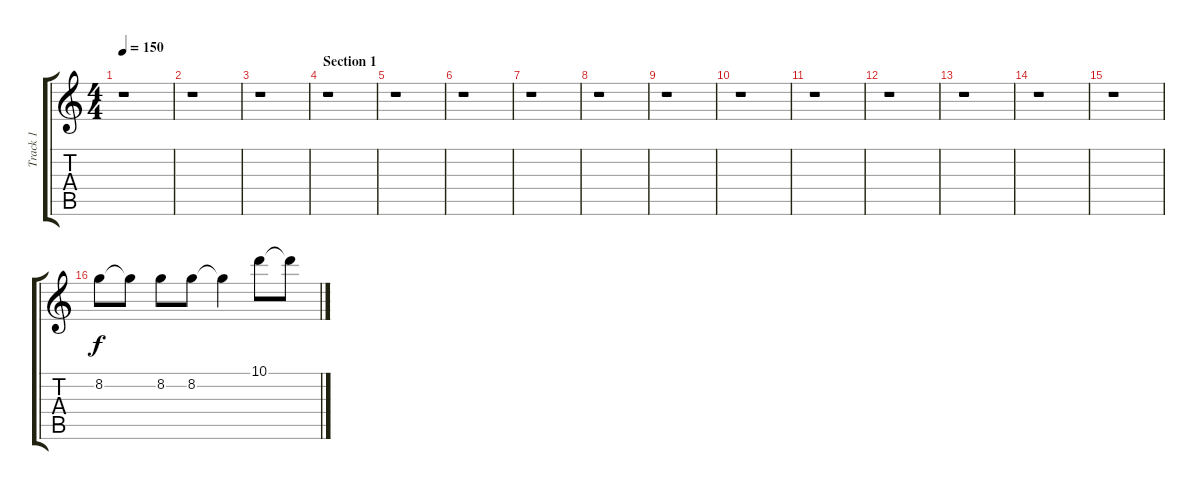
\track ("Track 1" "Track 1") {instrument electricguitarclean}
\staff {score tabs}
\tuning (E4 B3 G3 D3 A2 E2) {hide}
\ts (4 4)
\tempo 150
\clef g2
\ks c
r.1{dy f instrument electricguitarclean} |
r.1 |
r.1 |
\section ("" "Section 1")
r.1 |
r.1 |
r.1 |
r.1 |
r.1 |
r.1 |
r.1 |
r.1 |
r.1 |
r.1 |
r.1 |
r.1 |
8.2.8 8.2{t}.8 8.2.8 8.2.8 8.2{t}.4 10.1.8 10.1{t}.8
